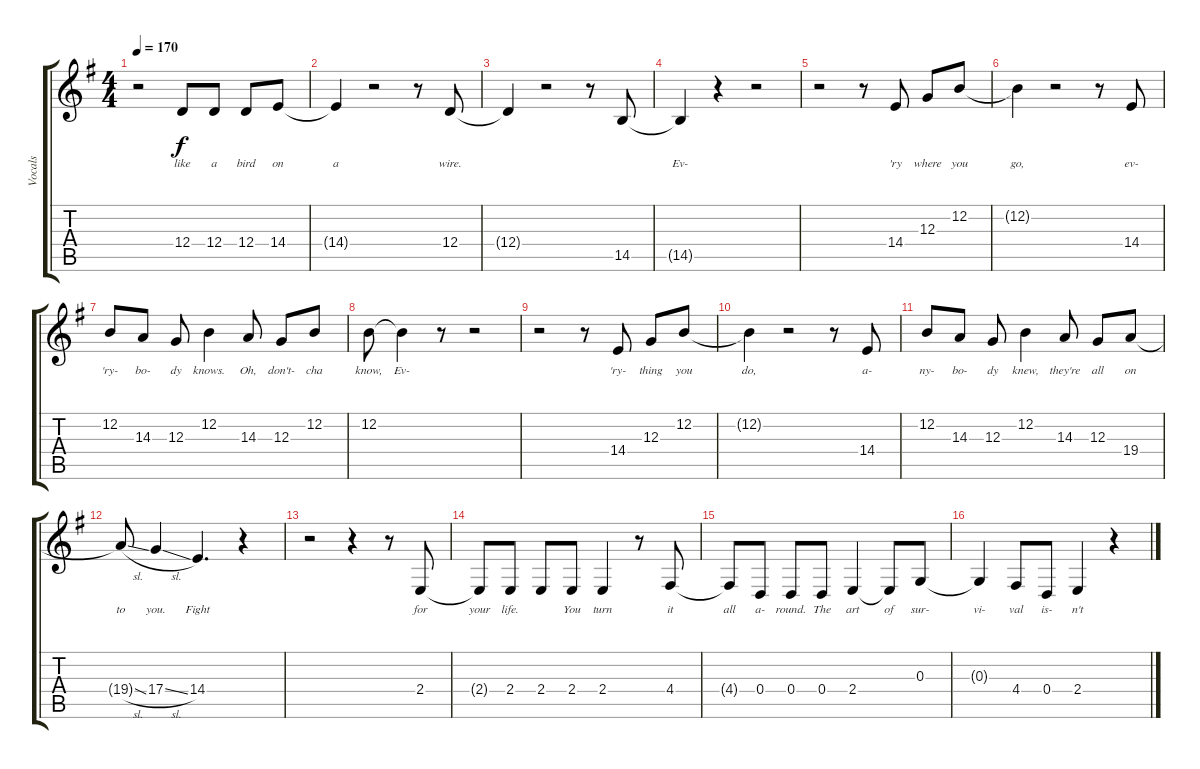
\track ("Vocals" "Vocals") {instrument flute}
\staff {score tabs}
\tuning (E4 B3 G3 D3 A2 E2) {hide}
\ts (4 4)
\tempo 170
\clef g2
\ks g
r.2{dy f} 12.4.8{lyrics (0 "like") lyrics (1 "") lyrics (2 "") lyrics (3 "") lyrics (4 "")} 12.4.8{lyrics (0 "a") lyrics (1 "") lyrics (2 "") lyrics (3 "") lyrics (4 "")} 12.4.8{lyrics (0 "bird") lyrics (1 "") lyrics (2 "") lyrics (3 "") lyrics (4 "")} 14.4.8{lyrics (0 "on") lyrics (1 "") lyrics (2 "") lyrics (3 "") lyrics (4 "")} |
14.4{t}.4{lyrics (0 "a") lyrics (1 "") lyrics (2 "") lyrics (3 "") lyrics (4 "")} r.2 r.8 12.4.8{lyrics (0 "wire.") lyrics (1 "") lyrics (2 "") lyrics (3 "") lyrics (4 "")} |
12.4{t}.4{lyrics (0 "") lyrics (1 "") lyrics (2 "") lyrics (3 "") lyrics (4 "")} r.2 r.8 14.5.8{lyrics (0 "") lyrics (1 "") lyrics (2 "") lyrics (3 "") lyrics (4 "")} |
14.5{t}.4{lyrics (0 "Ev-") lyrics (1 "") lyrics (2 "") lyrics (3 "") lyrics (4 "")} r.4 r.2 |
r.2 r.8 14.4.8{lyrics (0 "'ry") lyrics (1 "") lyrics (2 "") lyrics (3 "") lyrics (4 "")} 12.3.8{lyrics (0 "where") lyrics (1 "") lyrics (2 "") lyrics (3 "") lyrics (4 "")} 12.2.8{lyrics (0 "you") lyrics (1 "") lyrics (2 "") lyrics (3 "") lyrics (4 "")} |
12.2{t}.4{lyrics (0 "go,") lyrics (1 "") lyrics (2 "") lyrics (3 "") lyrics (4 "")} r.2 r.8 14.4.8{lyrics (0 "ev-") lyrics (1 "") lyrics (2 "") lyrics (3 "") lyrics (4 "")} |
12.2.8{lyrics (0 "'ry-") lyrics (1 "") lyrics (2 "") lyrics (3 "") lyrics (4 "")} 14.3.8{lyrics (0 "bo-") lyrics (1 "") lyrics (2 "") lyrics (3 "") lyrics (4 "")} 12.3.8{lyrics (0 "dy") lyrics (1 "") lyrics (2 "") lyrics (3 "") lyrics (4 "")} 12.2.4{lyrics (0 "knows.") lyrics (1 "") lyrics (2 "") lyrics (3 "") lyrics (4 "")} 14.3.8{lyrics (0 "Oh,") lyrics (1 "") lyrics (2 "") lyrics (3 "") lyrics (4 "")} 12.3.8{lyrics (0 "don't-") lyrics (1 "") lyrics (2 "") lyrics (3 "") lyrics (4 "")} 12.2.8{lyrics (0 "cha") lyrics (1 "") lyrics (2 "") lyrics (3 "") lyrics (4 "")} |
12.2.8{lyrics (0 "know,") lyrics (1 "") lyrics (2 "") lyrics (3 "") lyrics (4 "")} 12.2{t}.4{lyrics (0 "Ev-") lyrics (1 "") lyrics (2 "") lyrics (3 "") lyrics (4 "")} r.8 r.2 |
r.2 r.8 14.4.8{lyrics (0 "'ry-") lyrics (1 "") lyrics (2 "") lyrics (3 "") lyrics (4 "")} 12.3.8{lyrics (0 "thing") lyrics (1 "") lyrics (2 "") lyrics (3 "") lyrics (4 "")} 12.2.8{lyrics (0 "you") lyrics (1 "") lyrics (2 "") lyrics (3 "") lyrics (4 "")} |
12.2{t}.4{lyrics (0 "do,") lyrics (1 "") lyrics (2 "") lyrics (3 "") lyrics (4 "")} r.2 r.8 14.4.8{lyrics (0 "a-") lyrics (1 "") lyrics (2 "") lyrics (3 "") lyrics (4 "")} |
12.2.8{lyrics (0 "ny-") lyrics (1 "") lyrics (2 "") lyrics (3 "") lyrics (4 "")} 14.3.8{lyrics (0 "bo-") lyrics (1 "") lyrics (2 "") lyrics (3 "") lyrics (4 "")} 12.3.8{lyrics (0 "dy") lyrics (1 "") lyrics (2 "") lyrics (3 "") lyrics (4 "")} 12.2.4{lyrics (0 "knew,") lyrics (1 "") lyrics (2 "") lyrics (3 "") lyrics (4 "")} 14.3.8{lyrics (0 "they're") lyrics (1 "") lyrics (2 "") lyrics (3 "") lyrics (4 "")} 12.3.8{lyrics (0 "all") lyrics (1 "") lyrics (2 "") lyrics (3 "") lyrics (4 "")} 19.4.8{lyrics (0 "on") lyrics (1 "") lyrics (2 "") lyrics (3 "") lyrics (4 "")} |
19.4{sl t}.8{lyrics (0 "to") lyrics (1 "") lyrics (2 "") lyrics (3 "") lyrics (4 "")} 17.4{sl}.4{lyrics (0 "you.") lyrics (1 "") lyrics (2 "") lyrics (3 "") lyrics (4 "")} 14.4.4{d lyrics (0 "Fight") lyrics (1 "") lyrics (2 "") lyrics (3 "") lyrics (4 "")} r.4 |
r.2 r.4 r.8 2.4.8{lyrics (0 "for") lyrics (1 "") lyrics (2 "") lyrics (3 "") lyrics (4 "")} |
2.4{t}.8{lyrics (0 "your") lyrics (1 "") lyrics (2 "") lyrics (3 "") lyrics (4 "")} 2.4.8{lyrics (0 "life.") lyrics (1 "") lyrics (2 "") lyrics (3 "") lyrics (4 "")} 2.4.8{lyrics (0 "") lyrics (1 "") lyrics (2 "") lyrics (3 "") lyrics (4 "")} 2.4.8{lyrics (0 "You") lyrics (1 "") lyrics (2 "") lyrics (3 "") lyrics (4 "")} 2.4.4{lyrics (0 "turn") lyrics (1 "") lyrics (2 "") lyrics (3 "") lyrics (4 "")} r.8 4.4.8{lyrics (0 "it") lyrics (1 "") lyrics (2 "") lyrics (3 "") lyrics (4 "")} |
4.4{t}.8{lyrics (0 "all") lyrics (1 "") lyrics (2 "") lyrics (3 "") lyrics (4 "")} 0.4.8{lyrics (0 "a-") lyrics (1 "") lyrics (2 "") lyrics (3 "") lyrics (4 "")} 0.4.8{lyrics (0 "round.") lyrics (1 "") lyrics (2 "") lyrics (3 "") lyrics (4 "")} 0.4.8{lyrics (0 "The") lyrics (1 "") lyrics (2 "") lyrics (3 "") lyrics (4 "")} 2.4.4{lyrics (0 "art") lyrics (1 "") lyrics (2 "") lyrics (3 "") lyrics (4 "")} 2.4{t}.8{lyrics (0 "of") lyrics (1 "") lyrics (2 "") lyrics (3 "") lyrics (4 "")} 0.3.8{lyrics (0 "sur-") lyrics (1 "") lyrics (2 "") lyrics (3 "") lyrics (4 "")} |
0.3{t}.4{lyrics (0 "vi-") lyrics (1 "") lyrics (2 "") lyrics (3 "") lyrics (4 "")} 4.4.8{lyrics (0 "val") lyrics (1 "") lyrics (2 "") lyrics (3 "") lyrics (4 "")} 0.4.8{lyrics (0 "is-") lyrics (1 "") lyrics (2 "") lyrics (3 "") lyrics (4 "")} 2.4.4{lyrics (0 "n't") lyrics (1 "") lyrics (2 "") lyrics (3 "") lyrics (4 "")} r.4
